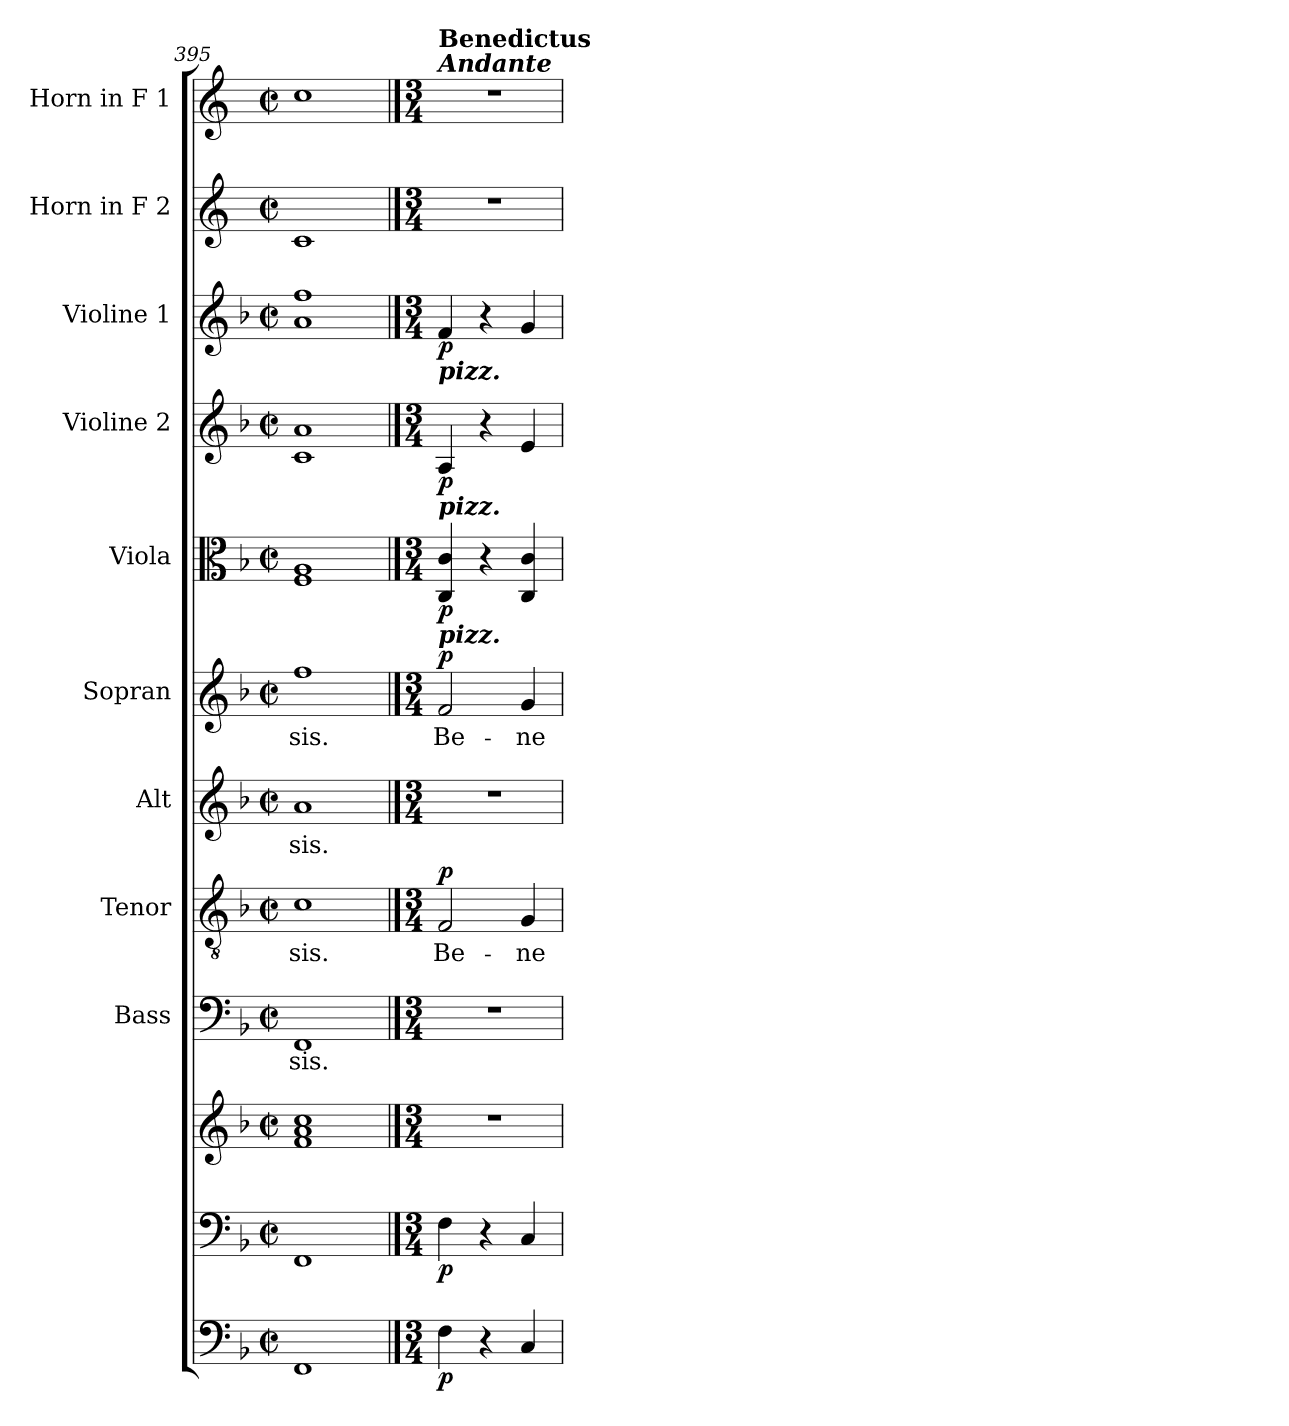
**kern	**dynam	**kern	**kern	**dynam	**kern	**text	**kern	**text	**dynam	**kern	**text	**kern	**text	**dynam	**kern	**dynam	**kern	**dynam	**kern	**dynam	**kern	**kern
*part11	*part11	*part10	*part10	*part10	*part9	*part9	*part8	*part8	*part8	*part7	*part7	*part6	*part6	*part6	*part5	*part5	*part4	*part4	*part3	*part3	*part2	*part1
*staff12	*staff12	*staff11	*staff10	*staff10/11	*staff9	*staff9	*staff8	*staff8	*staff8	*staff7	*staff7	*staff6	*staff6	*staff6	*staff5	*staff5	*staff4	*staff4	*staff3	*staff3	*staff2	*staff1
*	*	*	*	*	*I"Bass	*	*I"Tenor	*	*	*I"Alt	*	*I"Sopran	*	*	*I"Viola	*	*I"Violine 2	*	*I"Violine 1	*	*I"Horn in F 2	*I"Horn in F 1
*	*	*	*	*	*I'B.	*	*I'T.	*	*	*I'A.	*	*I'S.	*	*	*I'Vla.	*	*I'Vl. 2	*	*I'Vl. 1	*	*	*
*clefF4	*	*clefF4	*clefG2	*	*clefF4	*	*clefGv2	*	*	*clefG2	*	*clefG2	*	*	*clefC3	*	*clefG2	*	*clefG2	*	*clefG2	*clefG2
*ITrd7c12	*	*	*	*	*	*	*	*	*	*	*	*	*	*	*	*	*	*	*	*	*ITrd4c7	*ITrd4c7
*k[b-]	*	*k[b-]	*k[b-]	*	*k[b-]	*	*k[b-]	*	*	*k[b-]	*	*k[b-]	*	*	*k[b-]	*	*k[b-]	*	*k[b-]	*	*k[b-]	*k[b-]
*F:	*	*F:	*F:	*	*F:	*	*F:	*	*	*F:	*	*F:	*	*	*F:	*	*F:	*	*F:	*	*F:	*F:
*M2/2	*	*M2/2	*M2/2	*	*M2/2	*	*M2/2	*	*	*M2/2	*	*M2/2	*	*	*M2/2	*	*M2/2	*	*M2/2	*	*M2/2	*M2/2
*met(c|)	*	*met(c|)	*met(c|)	*	*met(c|)	*	*met(c|)	*	*	*met(c|)	*	*met(c|)	*	*	*met(c|)	*	*met(c|)	*	*met(c|)	*	*met(c|)	*met(c|)
=395	=395	=395	=395	=395	=395	=395	=395	=395	=395	=395	=395	=395	=395	=395	=395	=395	=395	=395	=395	=395	=395	=395
!	!	!	!	!	!	!LO:LY:b	!	!LO:LY:b	!	!	!LO:LY:b	!	!LO:LY:b	!	!	!	!	!	!	!	!	!
1FFF	.	1FF	1f 1a 1cc	.	1FF	-sis.	1c	-sis.	.	1a	-sis.	1ff	-sis.	.	1F 1A	.	1c 1a	.	1a 1ff	.	1F	1f
!!LO:PB:g=z
==396	==396	==396	==396	==396	==396	==396	==396	==396	==396	==396	==396	==396	==396	==396	==396	==396	==396	==396	==396	==396	==396	==396
*M3/4	*	*M3/4	*M3/4	*	*M3/4	*	*M3/4	*	*	*M3/4	*	*M3/4	*	*	*M3/4	*	*M3/4	*	*M3/4	*	*M3/4	*M3/4
!	!	!	!	!	!	!	!	!	!	!	!	!	!	!	!	!	!	!	!	!	!	!LO:TX:a:Bi:t=Andante
!	!	!	!	!	!	!	!	!	!	!	!	!	!	!	!	!	!	!	!	!	!	!LO:TX:a:B:t=Benedictus
!	!	!	!	!	!	!	!	!	!	!	!	!	!	!	!	!	!	!	!LO:TX:b:Bi:t=pizz.	!	!	!
!	!	!	!	!	!	!	!	!	!	!	!	!	!	!	!	!	!LO:TX:b:Bi:t=pizz.	!	!	!	!	!
!	!	!	!	!	!	!	!	!	!	!	!	!	!	!	!LO:TX:b:Bi:t=pizz.	!	!	!	!	!	!	!
!	!LO:DY:b	!	!	!LO:DY:b=2	!	!	!	!LO:LY:b	!LO:DY:a	!	!	!	!LO:LY:b	!LO:DY:a	!	!LO:DY:b	!	!LO:DY:b	!	!LO:DY:b	!	!
4FF\	p	4F\	2.r	p	2.r	.	2F/	Be-	p	2.r	.	2f/	Be-	p	4C/ 4c/	p	4A/	p	4f/	p	2.r	2.r
4r	.	4r	.	.	.	.	.	.	.	.	.	.	.	.	4r	.	4r	.	4r	.	.	.
!	!	!	!	!	!	!	!	!LO:LY:b	!	!	!	!	!LO:LY:b	!	!	!	!	!	!	!	!	!
4CC/	.	4C/	.	.	.	.	4G/	-ne-	.	.	.	4g/	-ne-	.	4C/ 4c/	.	4e/	.	4g/	.	.	.
=	=	=	=	=	=	=	=	=	=	=	=	=	=	=	=	=	=	=	=	=	=	=
*-	*-	*-	*-	*-	*-	*-	*-	*-	*-	*-	*-	*-	*-	*-	*-	*-	*-	*-	*-	*-	*-	*-
